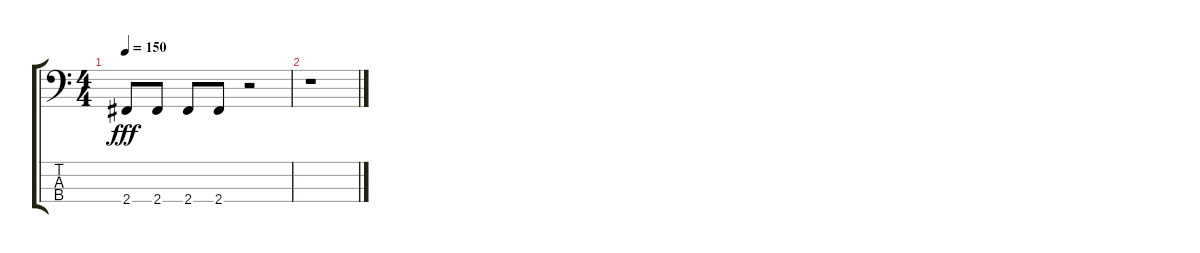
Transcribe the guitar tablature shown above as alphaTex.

\track "" {instrument synthbass1}
\staff {score tabs}
\tuning (G2 D2 A1 E1) {hide}
\ts (4 4)
\tempo 150
\clef f4
\ks c
2.4.8{dy fff} 2.4.8 2.4.8 2.4.8 r.2 |
r.1
